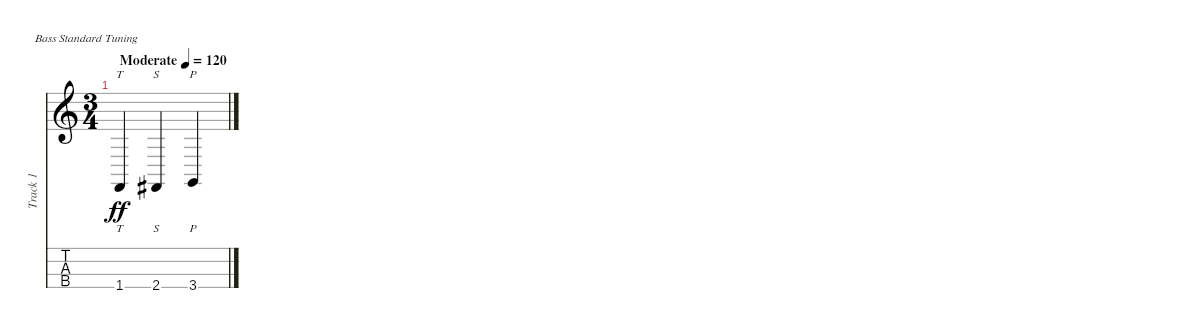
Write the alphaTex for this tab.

\defaultSystemsLayout 4
\bracketExtendMode nobrackets
\otherSystemsTrackNameOrientation horizontal
\track ("Track 1" "Track 1") {instrument acousticguitarsteel}
\staff {score tabs}
\tuning (G2 D2 A1 E1)
\ts (3 4)
\beaming (8 2 2 2)
\tempo (120 "Moderate")
\clef g2
\ks c
1.4.4{tt dy ff instrument acousticguitarsteel beam Up} 2.4{acc #}.4{s beam Up} 3.4.4{p beam Up}
